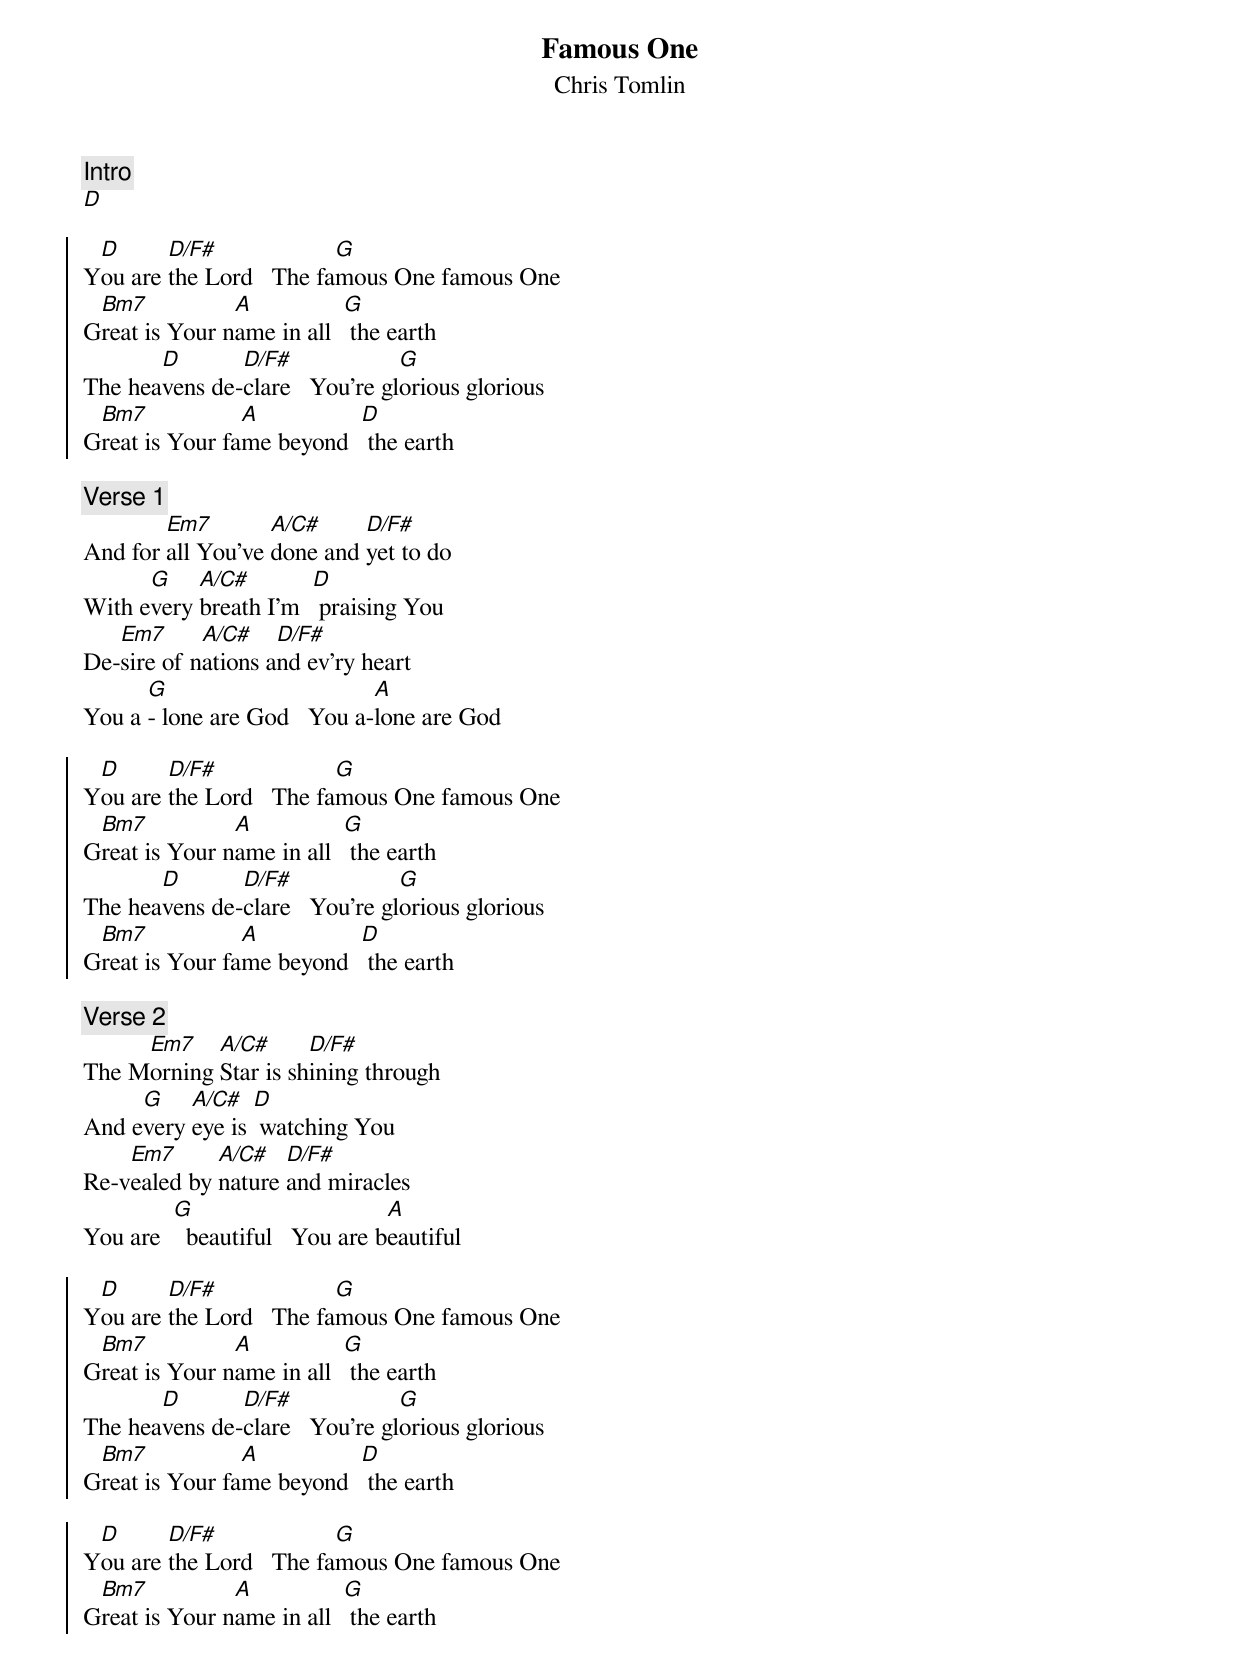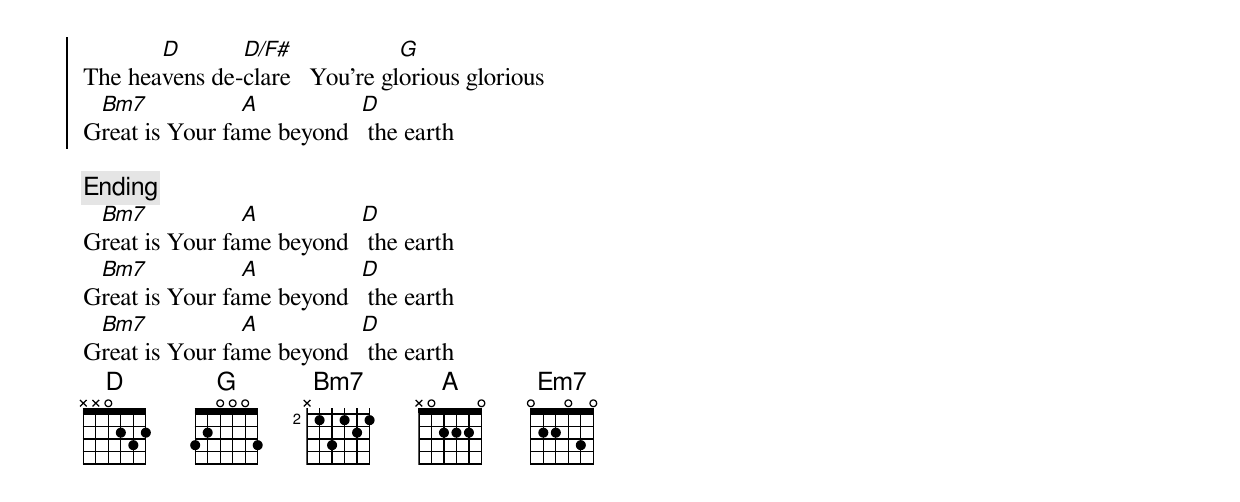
{title:Famous One}
{subtitle:Chris Tomlin}
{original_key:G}
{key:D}
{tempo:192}
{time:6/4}
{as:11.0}
{c:Intro}
[D]

{soc}
Y[D]ou are [D/F#]the Lord   The fa[G]mous One famous One
G[Bm7]reat is Your n[A]ame in all  [G] the earth
The hea[D]vens de-[D/F#]clare   You're gl[G]orious glorious
G[Bm7]reat is Your fa[A]me beyond  [D] the earth
{eoc}

{c:Verse 1}
And for [Em7]all You've [A/C#]done and [D/F#]yet to do
With e[G]very [A/C#]breath I'm  [D] praising You
De-[Em7]sire of n[A/C#]ations a[D/F#]nd ev'ry heart
You a [G]- lone are God   You a-[A]lone are God

{soc}
Y[D]ou are [D/F#]the Lord   The fa[G]mous One famous One
G[Bm7]reat is Your n[A]ame in all  [G] the earth
The hea[D]vens de-[D/F#]clare   You're gl[G]orious glorious
G[Bm7]reat is Your fa[A]me beyond  [D] the earth
{eoc}

{c:Verse 2}
The M[Em7]orning [A/C#]Star is sh[D/F#]ining through
And e[G]very [A/C#]eye is [D] watching You
Re-v[Em7]ealed by [A/C#]nature [D/F#]and miracles
You are  [G]  beautiful   You are b[A]eautiful

{soc}
Y[D]ou are [D/F#]the Lord   The fa[G]mous One famous One
G[Bm7]reat is Your n[A]ame in all  [G] the earth
The hea[D]vens de-[D/F#]clare   You're gl[G]orious glorious
G[Bm7]reat is Your fa[A]me beyond  [D] the earth

Y[D]ou are [D/F#]the Lord   The fa[G]mous One famous One
G[Bm7]reat is Your n[A]ame in all  [G] the earth
The hea[D]vens de-[D/F#]clare   You're gl[G]orious glorious
G[Bm7]reat is Your fa[A]me beyond  [D] the earth
{eoc}

{c:Ending}
G[Bm7]reat is Your fa[A]me beyond  [D] the earth
G[Bm7]reat is Your fa[A]me beyond  [D] the earth
G[Bm7]reat is Your fa[A]me beyond  [D] the earth
